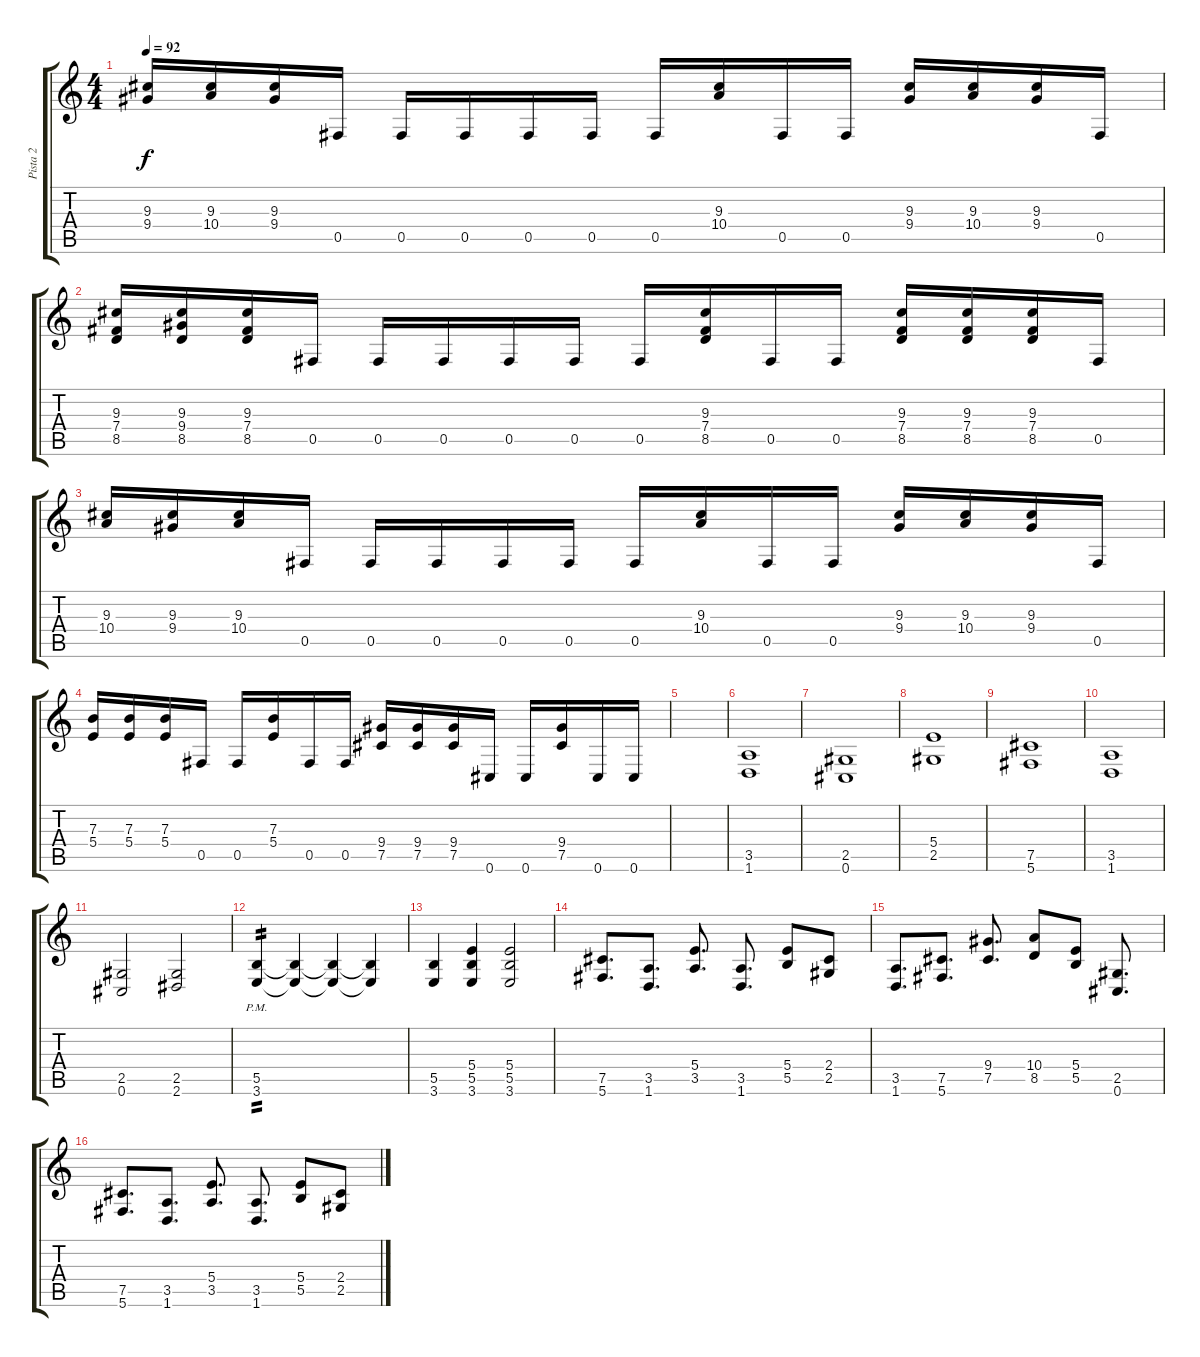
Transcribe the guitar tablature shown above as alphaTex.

\track ("Pista 2" "Pista 2") {instrument distortionguitar}
\staff {score tabs}
\tuning (Db4 Ab3 E3 B2 Gb2 Db2) {hide}
\ts (4 4)
\tempo 92
\clef g2
\ks c
(9.3 9.4).16{dy f} (9.3 10.4).16 (9.3 9.4).16 0.5.16 0.5.16 0.5.16 0.5.16 0.5.16 0.5.16 (9.3 10.4).16 0.5.16 0.5.16 (9.3 9.4).16 (9.3 10.4).16 (9.3 9.4).16 0.5.16 |
(9.3 7.4 8.5).16 (9.3 9.4 8.5).16 (9.3 7.4 8.5).16 0.5.16 0.5.16 0.5.16 0.5.16 0.5.16 0.5.16 (9.3 7.4 8.5).16 0.5.16 0.5.16 (9.3 7.4 8.5).16 (9.3 7.4 8.5).16 (9.3 7.4 8.5).16 0.5.16 |
(9.3 10.4).16 (9.3 9.4).16 (9.3 10.4).16 0.5.16 0.5.16 0.5.16 0.5.16 0.5.16 0.5.16 (9.3 10.4).16 0.5.16 0.5.16 (9.3 9.4).16 (9.3 10.4).16 (9.3 9.4).16 0.5.16 |
(7.3 5.4).16 (7.3 5.4).16 (7.3 5.4).16 0.5.16 0.5.16 (7.3 5.4).16 0.5.16 0.5.16 (9.4 7.5).16 (9.4 7.5).16 (9.4 7.5).16 0.6.16 0.6.16 (9.4 7.5).16 0.6.16 0.6.16 |
|
(3.5 1.6).1 |
(2.5 0.6).1 |
(5.4 2.5).1 |
(7.5 5.6).1 |
(3.5 1.6).1 |
(2.5 0.6).2 (2.5 2.6).2 |
(5.5{pm} 3.6{pm}).4{tp 2} (5.5{t} 3.6{t}).4 (5.5{t} 3.6{t}).4 (5.5{t} 3.6{t}).4 |
(5.5 3.6).4 (5.4 5.5 3.6).4 (5.4 5.5 3.6).2 |
(7.5 5.6).8{d} (3.5 1.6).8{d} (5.4 3.5).8{d} (3.5 1.6).8{d} (5.4 5.5).8 (2.4 2.5).8 |
(3.5 1.6).8{d} (7.5 5.6).8{d} (9.4 7.5).8{d} (10.4 8.5).8 (5.4 5.5).8 (2.5 0.6).8{d} |
(7.5 5.6).8{d} (3.5 1.6).8{d} (5.4 3.5).8{d} (3.5 1.6).8{d} (5.4 5.5).8 (2.4 2.5).8
